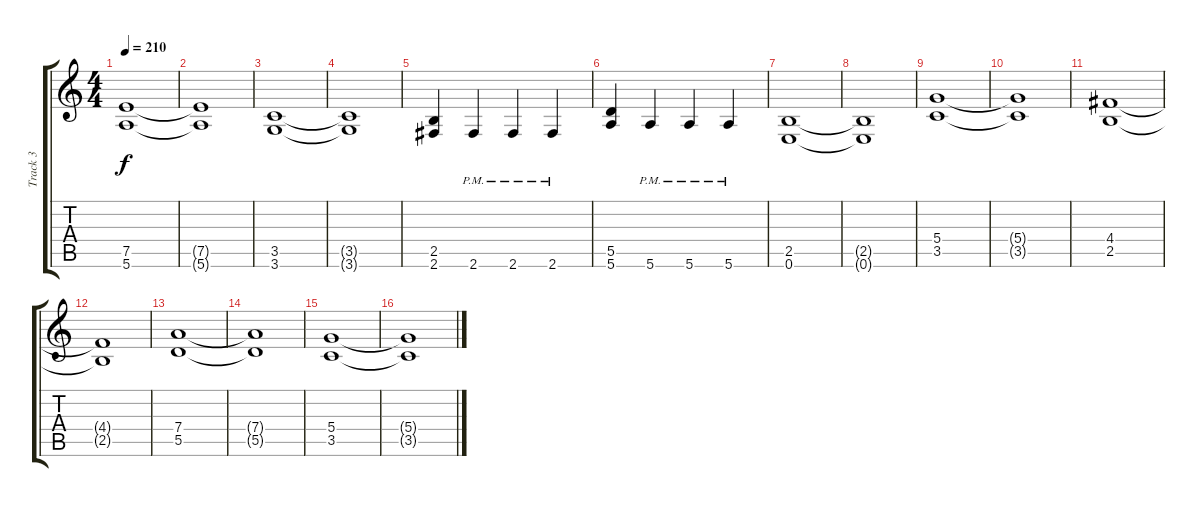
\track ("Track 3" "Track 3") {instrument overdrivenguitar}
\staff {score tabs}
\tuning (E4 B3 G3 D3 A2 E2) {hide}
\ts (4 4)
\tempo 210
\clef g2
\ks c
(7.5 5.6).1{dy f} |
(7.5{t} 5.6{t}).1 |
(3.5 3.6).1 |
(3.5{t} 3.6{t}).1 |
(2.5 2.6).4 2.6{pm}.4 2.6{pm}.4 2.6{pm}.4 |
(5.5 5.6).4 5.6{pm}.4 5.6{pm}.4 5.6{pm}.4 |
(2.5 0.6).1 |
(2.5{t} 0.6{t}).1 |
(5.4 3.5).1 |
(5.4{t} 3.5{t}).1 |
(4.4 2.5).1 |
(4.4{t} 2.5{t}).1 |
(7.4 5.5).1 |
(7.4{t} 5.5{t}).1 |
(5.4 3.5).1 |
(5.4{t} 3.5{t}).1
